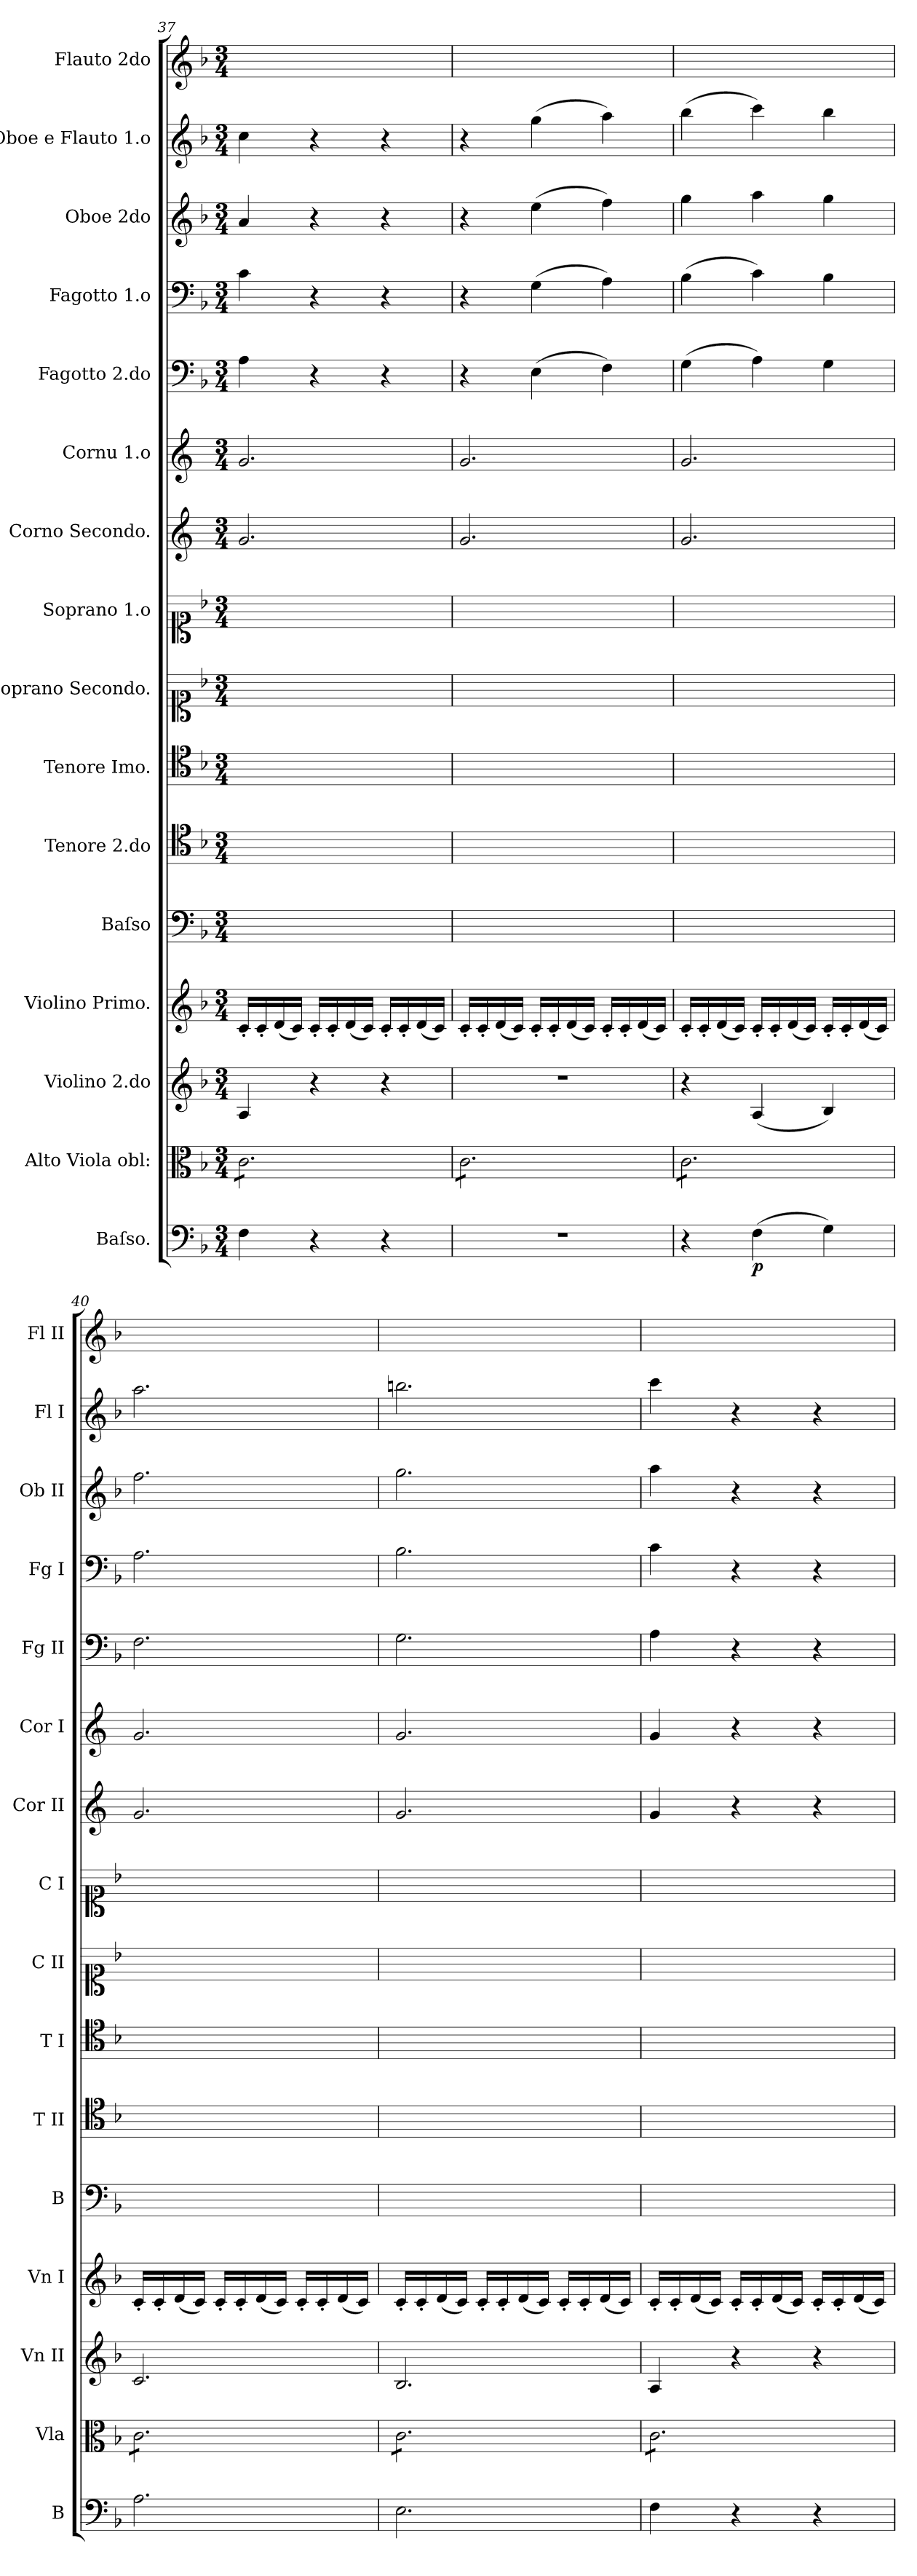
**kern	**dynam	**kern	**kern	**kern	**kern	**kern	**kern	**kern	**kern	**kern	**kern	**kern	**kern	**kern	**kern	**kern
*part16	*part16	*part15	*part14	*part13	*part12	*part11	*part10	*part9	*part8	*part7	*part6	*part5	*part4	*part3	*part2	*part1
*staff16	*staff16	*staff15	*staff14	*staff13	*staff12	*staff11	*staff10	*staff9	*staff8	*staff7	*staff6	*staff5	*staff4	*staff3	*staff2	*staff1
*I"Baſso.	*	*I"Alto Viola obl:	*I"Violino 2.do	*I"Violino Primo.	*I"Baſso	*I"Tenore 2.do	*I"Tenore Imo.	*I"Soprano Secondo.	*I"Soprano 1.o	*I"Corno Secondo.	*I"Cornu 1.o	*I"Fagotto 2.do	*I"Fagotto 1.o	*I"Oboe 2do	*I"Oboe e Flauto 1.o	*I"Flauto 2do
*I'B	*	*I'Vla	*I'Vn II	*I'Vn I	*I'B	*I'T II	*I'T I	*I'C II	*I'C I	*I'Cor II	*I'Cor I	*I'Fg II	*I'Fg I	*I'Ob II	*I'Fl I	*I'Fl II
*clefF4	*	*clefC3	*clefG2	*clefG2	*clefF4	*clefC4	*clefC4	*clefC1	*clefC1	*clefG2	*clefG2	*clefF4	*clefF4	*clefG2	*clefG2	*clefG2
*	*	*	*	*	*	*	*	*	*	*ITrd4c7	*ITrd4c7	*	*	*	*	*
*k[b-]	*	*k[b-]	*k[b-]	*k[b-]	*k[b-]	*k[b-]	*k[b-]	*k[b-]	*k[b-]	*k[b-]	*k[b-]	*k[b-]	*k[b-]	*k[b-]	*k[b-]	*k[b-]
*d:	*	*d:	*d:	*d:	*d:	*d:	*d:	*d:	*d:	*	*	*d:	*d:	*d:	*d:	*d:
*M3/4	*	*M3/4	*M3/4	*M3/4	*M3/4	*M3/4	*M3/4	*M3/4	*M3/4	*M3/4	*M3/4	*M3/4	*M3/4	*M3/4	*M3/4	*M3/4
=37	=37	=37	=37	=37	=37	=37	=37	=37	=37	=37	=37	=37	=37	=37	=37	=37
*	*	*tremolo	*	*	*	*	*	*	*	*	*	*	*	*	*	*
4F\	.	8c\L	4A/	16c'/LL	2.ryy	2.ryy	2.ryy	2.ryy	2.ryy	2.c/	2.c/	4A\	4c\	4a/	4cc\	2.ryy
.	.	.	.	16c'/	.	.	.	.	.	.	.	.	.	.	.	.
.	.	8c\	.	(16d/	.	.	.	.	.	.	.	.	.	.	.	.
.	.	.	.	16c/JJ)	.	.	.	.	.	.	.	.	.	.	.	.
4r	.	8c\	4r	16c'/LL	.	.	.	.	.	.	.	4r	4r	4r	4r	.
.	.	.	.	16c'/	.	.	.	.	.	.	.	.	.	.	.	.
.	.	8c\	.	(16d/	.	.	.	.	.	.	.	.	.	.	.	.
.	.	.	.	16c/JJ)	.	.	.	.	.	.	.	.	.	.	.	.
4r	.	8c\	4r	16c'/LL	.	.	.	.	.	.	.	4r	4r	4r	4r	.
.	.	.	.	16c'/	.	.	.	.	.	.	.	.	.	.	.	.
.	.	8c\J	.	(16d/	.	.	.	.	.	.	.	.	.	.	.	.
.	.	.	.	16c/JJ)	.	.	.	.	.	.	.	.	.	.	.	.
=38	=38	=38	=38	=38	=38	=38	=38	=38	=38	=38	=38	=38	=38	=38	=38	=38
2.r	.	8c\L	2.r	16c'/LL	2.ryy	2.ryy	2.ryy	2.ryy	2.ryy	2.c/	2.c/	4r	4r	4r	4r	2.ryy
.	.	.	.	16c'/	.	.	.	.	.	.	.	.	.	.	.	.
.	.	8c\	.	(16d/	.	.	.	.	.	.	.	.	.	.	.	.
.	.	.	.	16c/JJ)	.	.	.	.	.	.	.	.	.	.	.	.
.	.	8c\	.	16c'/LL	.	.	.	.	.	.	.	(4E\	(4G\	(4ee\	(4gg\	.
.	.	.	.	16c'/	.	.	.	.	.	.	.	.	.	.	.	.
.	.	8c\	.	(16d/	.	.	.	.	.	.	.	.	.	.	.	.
.	.	.	.	16c/JJ)	.	.	.	.	.	.	.	.	.	.	.	.
.	.	8c\	.	16c'/LL	.	.	.	.	.	.	.	4F\)	4A\)	4ff\)	4aa\)	.
.	.	.	.	16c'/	.	.	.	.	.	.	.	.	.	.	.	.
.	.	8c\J	.	(16d/	.	.	.	.	.	.	.	.	.	.	.	.
.	.	.	.	16c/JJ)	.	.	.	.	.	.	.	.	.	.	.	.
=39	=39	=39	=39	=39	=39	=39	=39	=39	=39	=39	=39	=39	=39	=39	=39	=39
4r	.	8c\L	4r	16c'/LL	2.ryy	2.ryy	2.ryy	2.ryy	2.ryy	2.c/	2.c/	(4G\	(4B-\	4gg\	(4bb-\	2.ryy
.	.	.	.	16c'/	.	.	.	.	.	.	.	.	.	.	.	.
.	.	8c\	.	(16d/	.	.	.	.	.	.	.	.	.	.	.	.
.	.	.	.	16c/JJ)	.	.	.	.	.	.	.	.	.	.	.	.
(4F\	p	8c\	(4A/	16c'/LL	.	.	.	.	.	.	.	4A\)	4c\)	4aa\	4ccc\)	.
.	.	.	.	16c'/	.	.	.	.	.	.	.	.	.	.	.	.
.	.	8c\	.	(16d/	.	.	.	.	.	.	.	.	.	.	.	.
.	.	.	.	16c/JJ)	.	.	.	.	.	.	.	.	.	.	.	.
4G\)	.	8c\	4B-/)	16c'/LL	.	.	.	.	.	.	.	4G\	4B-\	4gg\	4bb-\	.
.	.	.	.	16c'/	.	.	.	.	.	.	.	.	.	.	.	.
.	.	8c\J	.	(16d/	.	.	.	.	.	.	.	.	.	.	.	.
.	.	.	.	16c/JJ)	.	.	.	.	.	.	.	.	.	.	.	.
=40	=40	=40	=40	=40	=40	=40	=40	=40	=40	=40	=40	=40	=40	=40	=40	=40
2.A\	.	8c\L	2.c/	16c'/LL	2.ryy	2.ryy	2.ryy	2.ryy	2.ryy	2.c/	2.c/	2.F\	2.A\	2.ff\	2.aa\	2.ryy
.	.	.	.	16c'/	.	.	.	.	.	.	.	.	.	.	.	.
.	.	8c\	.	(16d/	.	.	.	.	.	.	.	.	.	.	.	.
.	.	.	.	16c/JJ)	.	.	.	.	.	.	.	.	.	.	.	.
.	.	8c\	.	16c'/LL	.	.	.	.	.	.	.	.	.	.	.	.
.	.	.	.	16c'/	.	.	.	.	.	.	.	.	.	.	.	.
.	.	8c\	.	(16d/	.	.	.	.	.	.	.	.	.	.	.	.
.	.	.	.	16c/JJ)	.	.	.	.	.	.	.	.	.	.	.	.
.	.	8c\	.	16c'/LL	.	.	.	.	.	.	.	.	.	.	.	.
.	.	.	.	16c'/	.	.	.	.	.	.	.	.	.	.	.	.
.	.	8c\J	.	(16d/	.	.	.	.	.	.	.	.	.	.	.	.
.	.	.	.	16c/JJ)	.	.	.	.	.	.	.	.	.	.	.	.
=41	=41	=41	=41	=41	=41	=41	=41	=41	=41	=41	=41	=41	=41	=41	=41	=41
2.E\	.	8c\L	2.B-/	16c'/LL	2.ryy	2.ryy	2.ryy	2.ryy	2.ryy	2.c/	2.c/	2.G\	2.B-\	2.gg\	2.bbn\	2.ryy
.	.	.	.	16c'/	.	.	.	.	.	.	.	.	.	.	.	.
.	.	8c\	.	(16d/	.	.	.	.	.	.	.	.	.	.	.	.
.	.	.	.	16c/JJ)	.	.	.	.	.	.	.	.	.	.	.	.
.	.	8c\	.	16c'/LL	.	.	.	.	.	.	.	.	.	.	.	.
.	.	.	.	16c'/	.	.	.	.	.	.	.	.	.	.	.	.
.	.	8c\	.	(16d/	.	.	.	.	.	.	.	.	.	.	.	.
.	.	.	.	16c/JJ)	.	.	.	.	.	.	.	.	.	.	.	.
.	.	8c\	.	16c'/LL	.	.	.	.	.	.	.	.	.	.	.	.
.	.	.	.	16c'/	.	.	.	.	.	.	.	.	.	.	.	.
.	.	8c\J	.	(16d/	.	.	.	.	.	.	.	.	.	.	.	.
.	.	.	.	16c/JJ)	.	.	.	.	.	.	.	.	.	.	.	.
=42	=42	=42	=42	=42	=42	=42	=42	=42	=42	=42	=42	=42	=42	=42	=42	=42
4F\	.	8c\L	4A/	16c'/LL	2.ryy	2.ryy	2.ryy	2.ryy	2.ryy	4c/	4c/	4A\	4c\	4aa\	4ccc\	2.ryy
.	.	.	.	16c'/	.	.	.	.	.	.	.	.	.	.	.	.
.	.	8c\	.	(16d/	.	.	.	.	.	.	.	.	.	.	.	.
.	.	.	.	16c/JJ)	.	.	.	.	.	.	.	.	.	.	.	.
4r	.	8c\	4r	16c'/LL	.	.	.	.	.	4r	4r	4r	4r	4r	4r	.
.	.	.	.	16c'/	.	.	.	.	.	.	.	.	.	.	.	.
.	.	8c\	.	(16d/	.	.	.	.	.	.	.	.	.	.	.	.
.	.	.	.	16c/JJ)	.	.	.	.	.	.	.	.	.	.	.	.
4r	.	8c\	4r	16c'/LL	.	.	.	.	.	4r	4r	4r	4r	4r	4r	.
.	.	.	.	16c'/	.	.	.	.	.	.	.	.	.	.	.	.
.	.	8c\J	.	(16d/	.	.	.	.	.	.	.	.	.	.	.	.
*	*	*Xtremolo	*	*	*	*	*	*	*	*	*	*	*	*	*	*
.	.	.	.	16c/JJ)	.	.	.	.	.	.	.	.	.	.	.	.
=	=	=	=	=	=	=	=	=	=	=	=	=	=	=	=	=
*-	*-	*-	*-	*-	*-	*-	*-	*-	*-	*-	*-	*-	*-	*-	*-	*-
